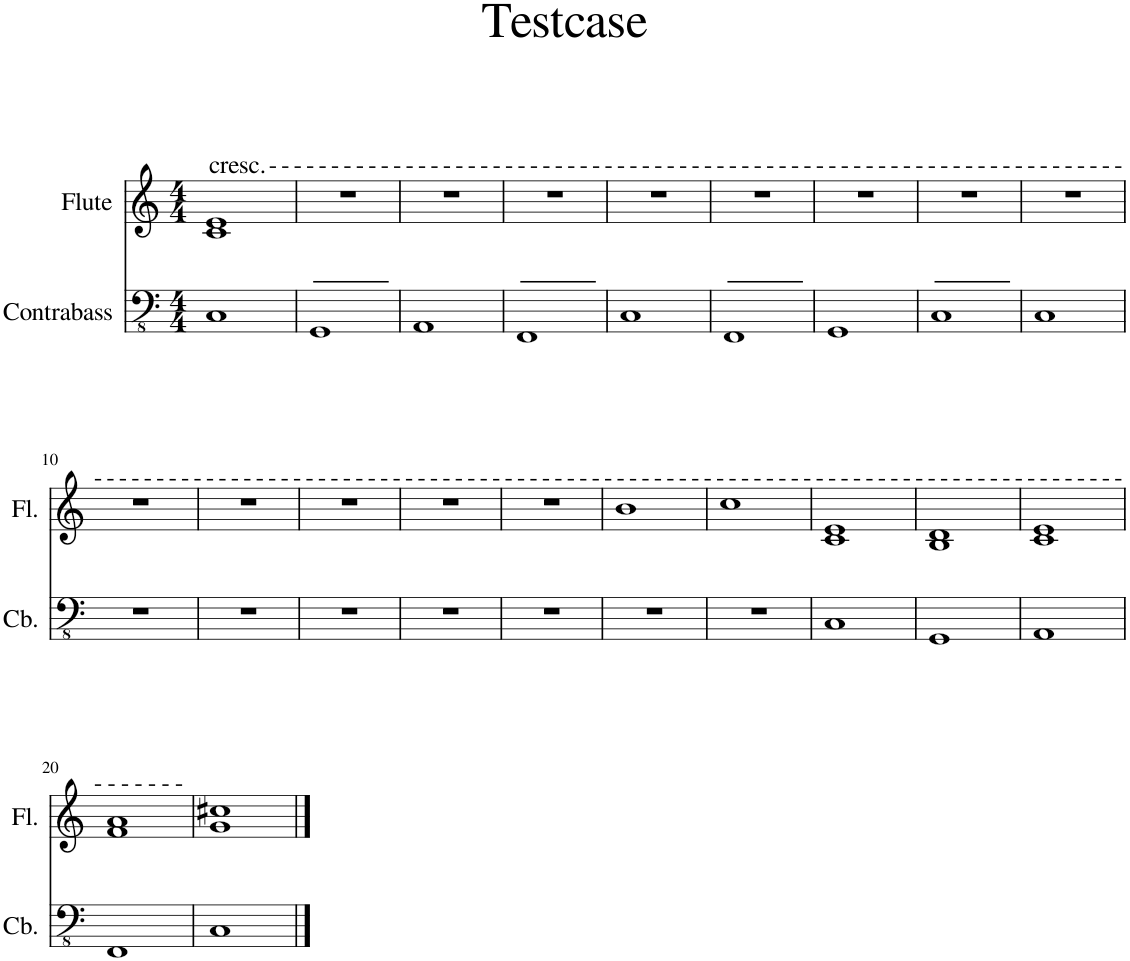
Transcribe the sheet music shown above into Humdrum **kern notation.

**kern	**kern
*part2	*part1
*staff2	*staff1
*I"Contrabass	*I"Flute
*I'Cb.	*I'Fl.
*clefFv4	*clefG2
*Trd7c12	*
*k[]	*k[]
*M4/4	*M4/4
=1	=1
!	!LO:TX:a:t=<font size="12"/>cresc.
1CC	1c 1e
=2	=2
1GGG	1r
=3	=3
1AAA	1r
=4	=4
1FFF	1r
=5	=5
1CC	1r
=6	=6
1FFF	1r
=7	=7
1GGG	1r
=8	=8
1CC	1r
=9	=9
1CC	1r
!!LO:LB:g=z
=10	=10
1r	1r
=11	=11
1r	1r
=12	=12
1r	1r
=13	=13
1r	1r
=14	=14
1r	1r
=15	=15
1r	1b
=16	=16
1r	1cc
=17	=17
1CC	1c 1e
=18	=18
1GGG	1B 1d
=19	=19
1AAA	1c 1e
!!LO:LB:g=z
=20	=20
1FFF	1f 1a
=21	=21
1CC	1g 1cc#X
==	==
*-	*-
